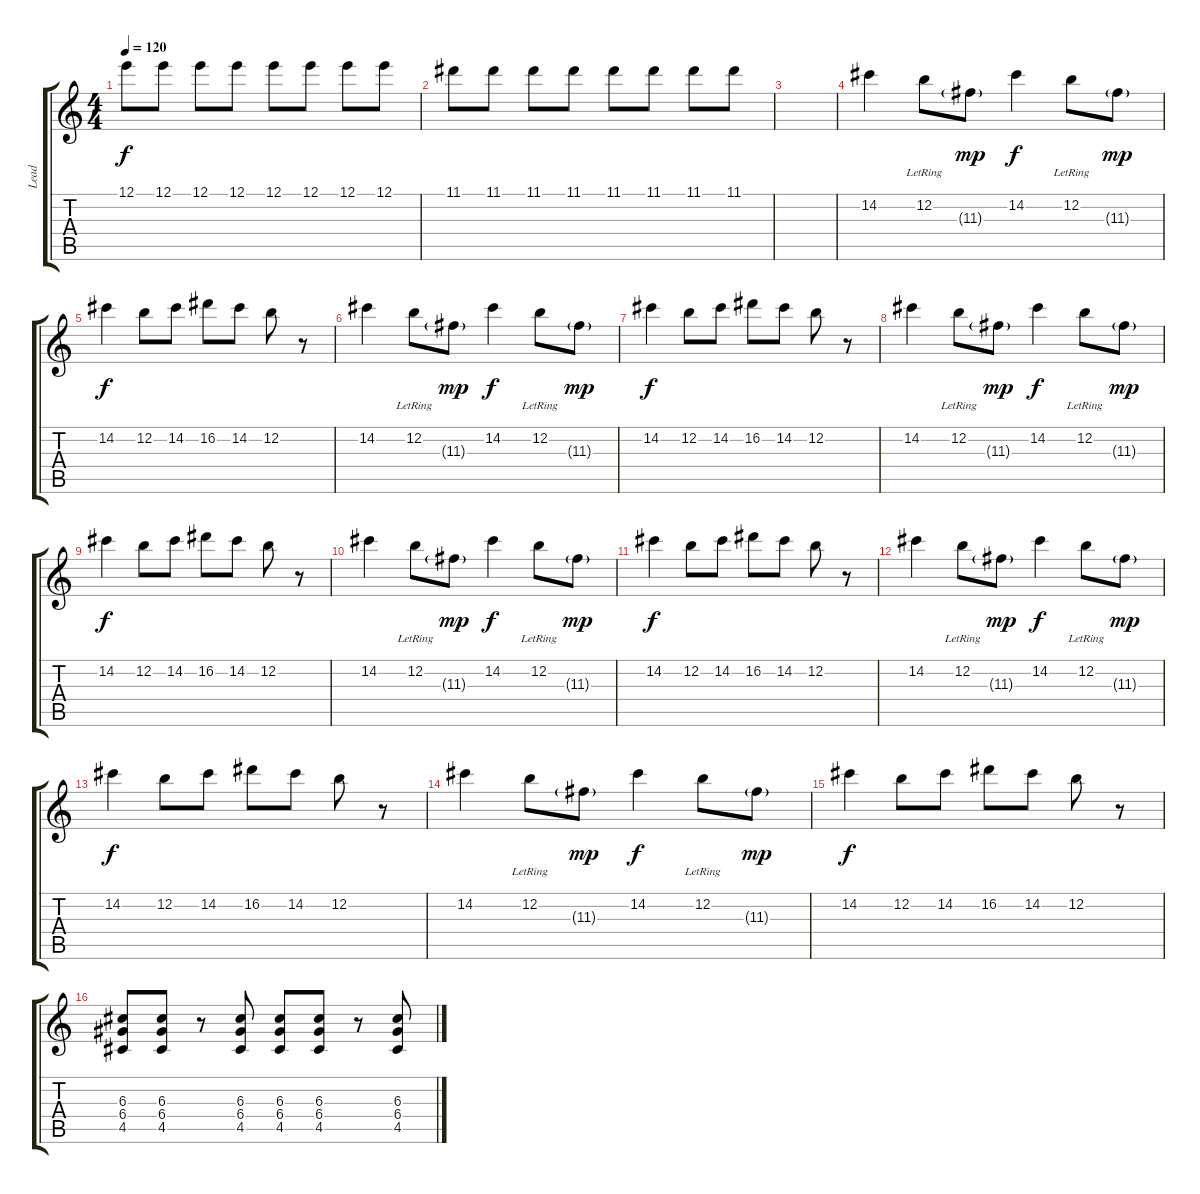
\track ("Lead" "Lead") {instrument distortionguitar}
\staff {score tabs}
\tuning (E4 B3 G3 D3 A2 E2) {hide}
\ts (4 4)
\tempo 120
\clef g2
\ks c
12.1.8{dy f} 12.1.8 12.1.8 12.1.8 12.1.8 12.1.8 12.1.8 12.1.8 |
11.1.8 11.1.8 11.1.8 11.1.8 11.1.8 11.1.8 11.1.8 11.1.8 |
|
14.2.4 12.2{lr}.8 11.3{g}.8{dy mp} 14.2.4{dy f} 12.2{lr}.8 11.3{g}.8{dy mp} |
14.2.4{dy f} 12.2.8 14.2.8 16.2.8 14.2.8 12.2.8 r.8 |
14.2.4 12.2{lr}.8 11.3{g}.8{dy mp} 14.2.4{dy f} 12.2{lr}.8 11.3{g}.8{dy mp} |
14.2.4{dy f} 12.2.8 14.2.8 16.2.8 14.2.8 12.2.8 r.8 |
14.2.4 12.2{lr}.8 11.3{g}.8{dy mp} 14.2.4{dy f} 12.2{lr}.8 11.3{g}.8{dy mp} |
14.2.4{dy f} 12.2.8 14.2.8 16.2.8 14.2.8 12.2.8 r.8 |
14.2.4 12.2{lr}.8 11.3{g}.8{dy mp} 14.2.4{dy f} 12.2{lr}.8 11.3{g}.8{dy mp} |
14.2.4{dy f} 12.2.8 14.2.8 16.2.8 14.2.8 12.2.8 r.8 |
14.2.4 12.2{lr}.8 11.3{g}.8{dy mp} 14.2.4{dy f} 12.2{lr}.8 11.3{g}.8{dy mp} |
14.2.4{dy f} 12.2.8 14.2.8 16.2.8 14.2.8 12.2.8 r.8 |
14.2.4 12.2{lr}.8 11.3{g}.8{dy mp} 14.2.4{dy f} 12.2{lr}.8 11.3{g}.8{dy mp} |
14.2.4{dy f} 12.2.8 14.2.8 16.2.8 14.2.8 12.2.8 r.8 |
(6.3 6.4 4.5).8 (6.3 6.4 4.5).8 r.8 (6.3 6.4 4.5).8 (6.3 6.4 4.5).8 (6.3 6.4 4.5).8 r.8 (6.3 6.4 4.5).8
